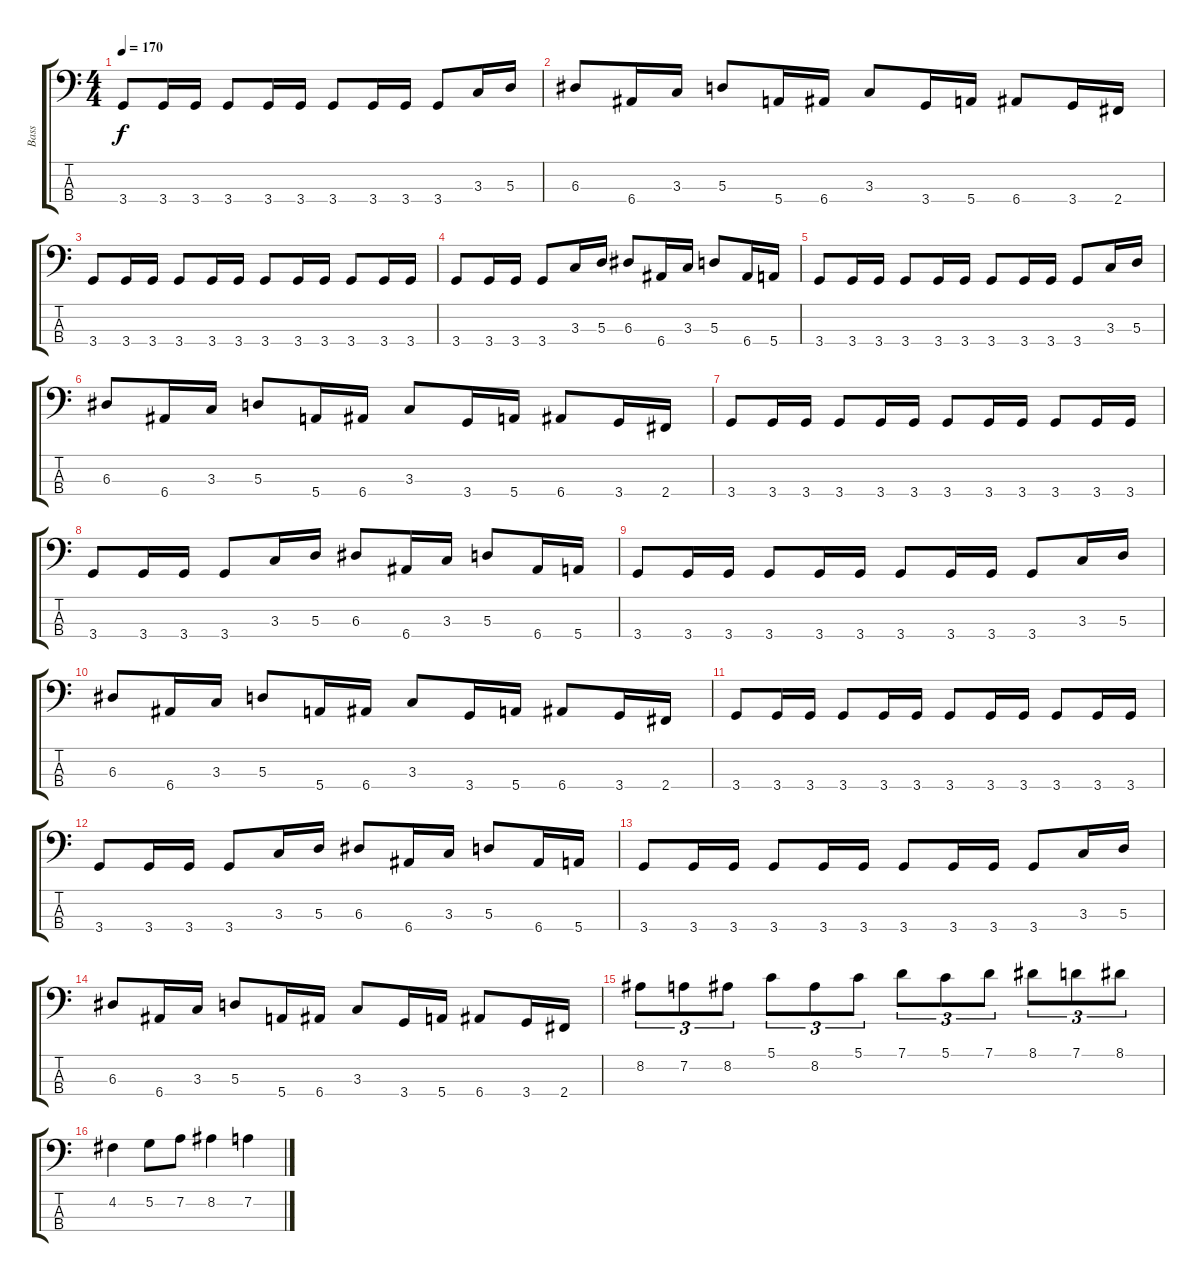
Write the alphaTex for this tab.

\track ("Bass" "Bass") {instrument electricbassfinger}
\staff {score tabs}
\tuning (G2 D2 A1 E1) {hide}
\ts (4 4)
\tempo 170
\clef f4
\ks c
3.4.8{dy f} 3.4.16 3.4.16 3.4.8 3.4.16 3.4.16 3.4.8 3.4.16 3.4.16 3.4.8 3.3.16 5.3.16 |
6.3.8 6.4.16 3.3.16 5.3.8 5.4.16 6.4.16 3.3.8 3.4.16 5.4.16 6.4.8 3.4.16 2.4.16 |
3.4.8 3.4.16 3.4.16 3.4.8 3.4.16 3.4.16 3.4.8 3.4.16 3.4.16 3.4.8 3.4.16 3.4.16 |
3.4.8 3.4.16 3.4.16 3.4.8 3.3.16 5.3.16 6.3.8 6.4.16 3.3.16 5.3.8 6.4.16 5.4.16 |
3.4.8 3.4.16 3.4.16 3.4.8 3.4.16 3.4.16 3.4.8 3.4.16 3.4.16 3.4.8 3.3.16 5.3.16 |
6.3.8 6.4.16 3.3.16 5.3.8 5.4.16 6.4.16 3.3.8 3.4.16 5.4.16 6.4.8 3.4.16 2.4.16 |
3.4.8 3.4.16 3.4.16 3.4.8 3.4.16 3.4.16 3.4.8 3.4.16 3.4.16 3.4.8 3.4.16 3.4.16 |
3.4.8 3.4.16 3.4.16 3.4.8 3.3.16 5.3.16 6.3.8 6.4.16 3.3.16 5.3.8 6.4.16 5.4.16 |
3.4.8 3.4.16 3.4.16 3.4.8 3.4.16 3.4.16 3.4.8 3.4.16 3.4.16 3.4.8 3.3.16 5.3.16 |
6.3.8 6.4.16 3.3.16 5.3.8 5.4.16 6.4.16 3.3.8 3.4.16 5.4.16 6.4.8 3.4.16 2.4.16 |
3.4.8 3.4.16 3.4.16 3.4.8 3.4.16 3.4.16 3.4.8 3.4.16 3.4.16 3.4.8 3.4.16 3.4.16 |
3.4.8 3.4.16 3.4.16 3.4.8 3.3.16 5.3.16 6.3.8 6.4.16 3.3.16 5.3.8 6.4.16 5.4.16 |
3.4.8 3.4.16 3.4.16 3.4.8 3.4.16 3.4.16 3.4.8 3.4.16 3.4.16 3.4.8 3.3.16 5.3.16 |
6.3.8 6.4.16 3.3.16 5.3.8 5.4.16 6.4.16 3.3.8 3.4.16 5.4.16 6.4.8 3.4.16 2.4.16 |
8.2.8{tu (3 2)} 7.2.8{tu (3 2)} 8.2.8{tu (3 2)} 5.1.8{tu (3 2)} 8.2.8{tu (3 2)} 5.1.8{tu (3 2)} 7.1.8{tu (3 2)} 5.1.8{tu (3 2)} 7.1.8{tu (3 2)} 8.1.8{tu (3 2)} 7.1.8{tu (3 2)} 8.1.8{tu (3 2)} |
4.2.4 5.2.8 7.2.8 8.2.4 7.2.4
